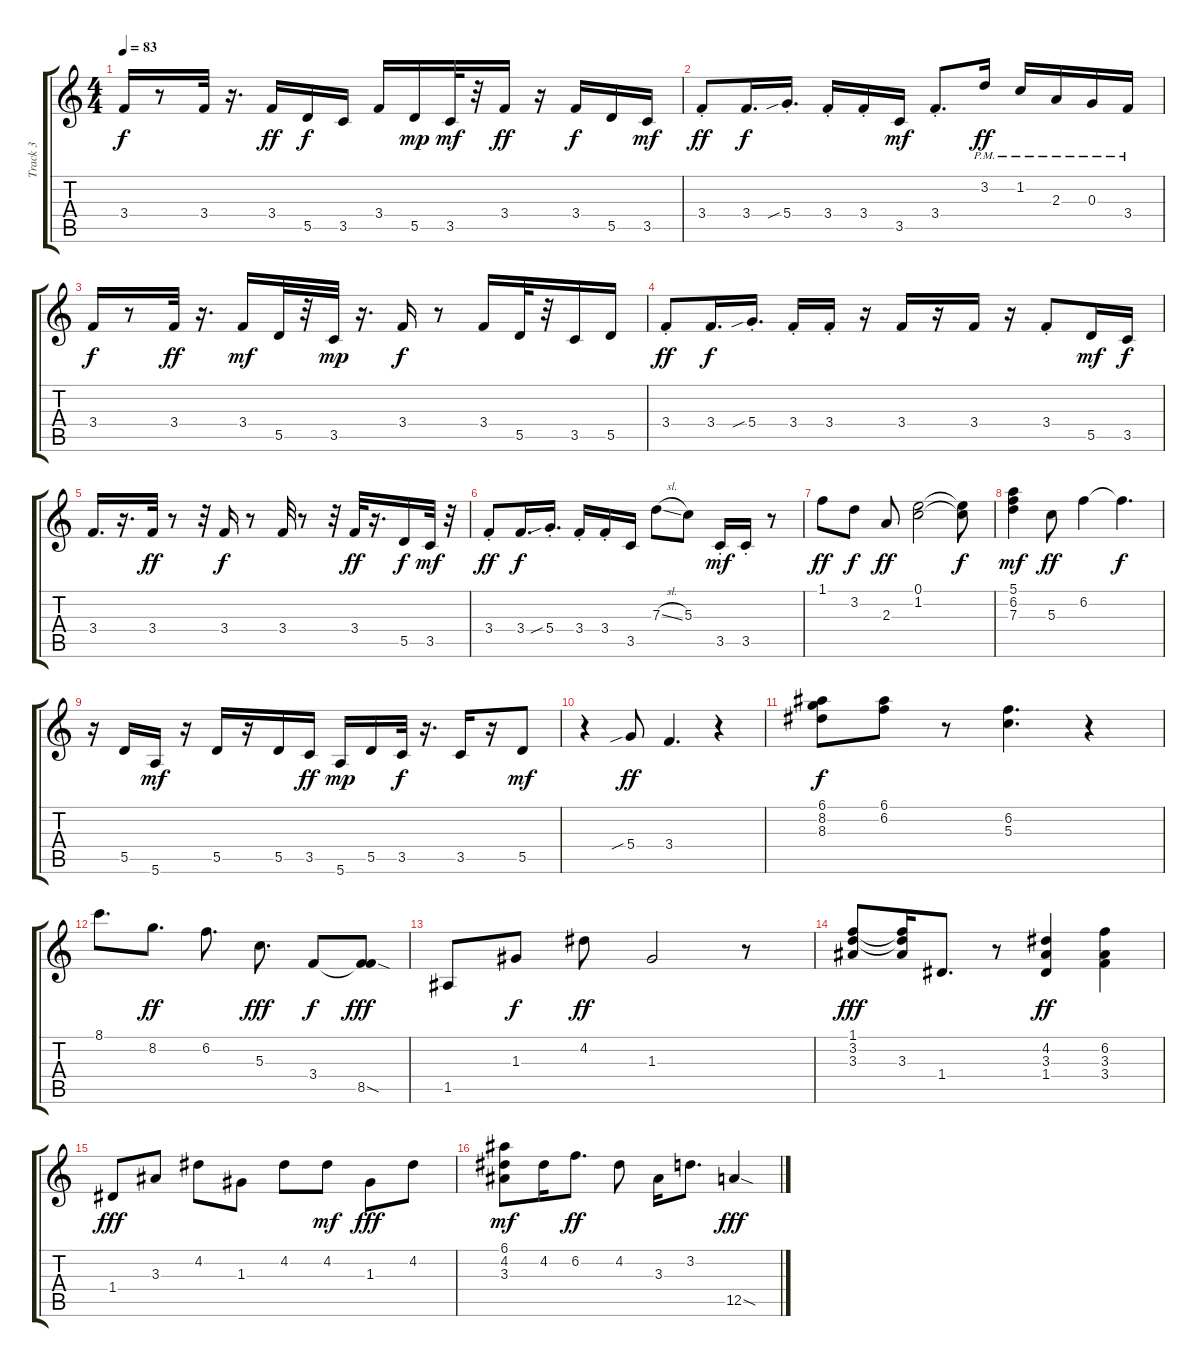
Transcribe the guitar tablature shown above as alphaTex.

\track ("Track 3" "Track 3") {instrument electricguitarclean}
\staff {score tabs}
\tuning (E4 B3 G3 D3 A2 E2) {hide}
\ts (4 4)
\tempo 83
\clef g2
\ks c
3.4.16{dy f} r.8 3.4.32 r.16{d} 3.4.16{dy ff} 5.5.16{dy f} 3.5.16 3.4.16 5.5.16{dy mp} 3.5.32{dy mf} r.32 3.4.16{dy ff} r.16 3.4.16{dy f} 5.5.16 3.5.16{dy mf} |
3.4{st}.8{dy ff} 3.4.16{d dy f} 5.4{sib st}.16{d} 3.4{st}.16 3.4{st}.16 3.5.16{dy mf} 3.4{st}.8{d} 3.2{pm}.16{dy ff} 1.2{pm}.16 2.3{pm}.16 0.3{pm}.16 3.4{pm}.16 |
3.4.16{dy f} r.8 3.4.32{dy ff} r.16{d} 3.4.16{dy mf} 5.5.32 r.32 3.5.32{dy mp} r.16{d} 3.4.16{dy f} r.8 3.4.16 5.5.32 r.32 3.5.16 5.5.16 |
3.4{st}.8{dy ff} 3.4.16{d dy f} 5.4{sib st}.16{d} 3.4{st}.16 3.4{st}.16 r.16 3.4.16 r.16 3.4.16 r.16 3.4{st}.8 5.5.16{dy mf} 3.5.16{dy f} |
3.4.16{d} r.16{d} 3.4.32{dy ff} r.8 r.32 3.4.16{dy f} r.8 3.4.32 r.8 r.32 3.4.32{dy ff} r.16{d} 5.5.16{dy f} 3.5.32{dy mf} r.32 |
3.4{st}.8{dy ff} 3.4.16{d dy f} 5.4{sib st}.16{d} 3.4{st}.16 3.4{st}.16 3.5.16 7.3{sl}.8 5.3.8 3.5{st}.16{dy mf} 3.5{st}.16 r.8 |
1.1.8{dy ff} 3.2.8{dy f} 2.3.8{dy ff} (0.1 1.2).2 (0.1{t} 1.2{t}).8{dy f} |
(5.1 6.2 7.3).4{dy mf} 5.3.8{dy ff} 6.2.4 6.2{t}.4{d dy f} |
r.16 5.5.16 5.6.16{dy mf} r.16 5.5.16 r.16 5.5.16 3.5.16{dy ff} 5.6.16{dy mp} 5.5.16 3.5.32{dy f} r.16{d} 3.5.16 r.16 5.5.8{dy mf} |
r.4 5.4{sib}.8{dy ff} 3.4.4{d} r.4 |
(6.1 8.2 8.3).8{dy f} (6.1 6.2).8 r.8 (6.2 5.3).4{d} r.4 |
8.1.8{d} 8.2.8{d dy ff} 6.2.8{d} 5.3.8{d dy fff} 3.4.8{dy f} (3.4{t} 8.5{sod}).8{dy fff} |
1.5.8 1.3.8{dy f} 4.2.8{dy ff} 1.3.2 r.8 |
(1.1 3.2 3.3).8{dy fff} (1.1{t} 3.2{t} 3.3).16 1.4.8{d} r.8 (4.2 3.3 1.4).4{dy ff} (6.2 3.3 3.4).4 |
1.4.8{dy fff} 3.3.8 4.2.8 1.3.8 4.2.8 4.2.8{dy mf} 1.3.8{dy fff} 4.2.8 |
(6.1 4.2 3.3).8{dy mf} 4.2.16 6.2.8{d dy ff} 4.2.8 3.3.16 3.2.8{d} 12.5{sod}.4{dy fff}
